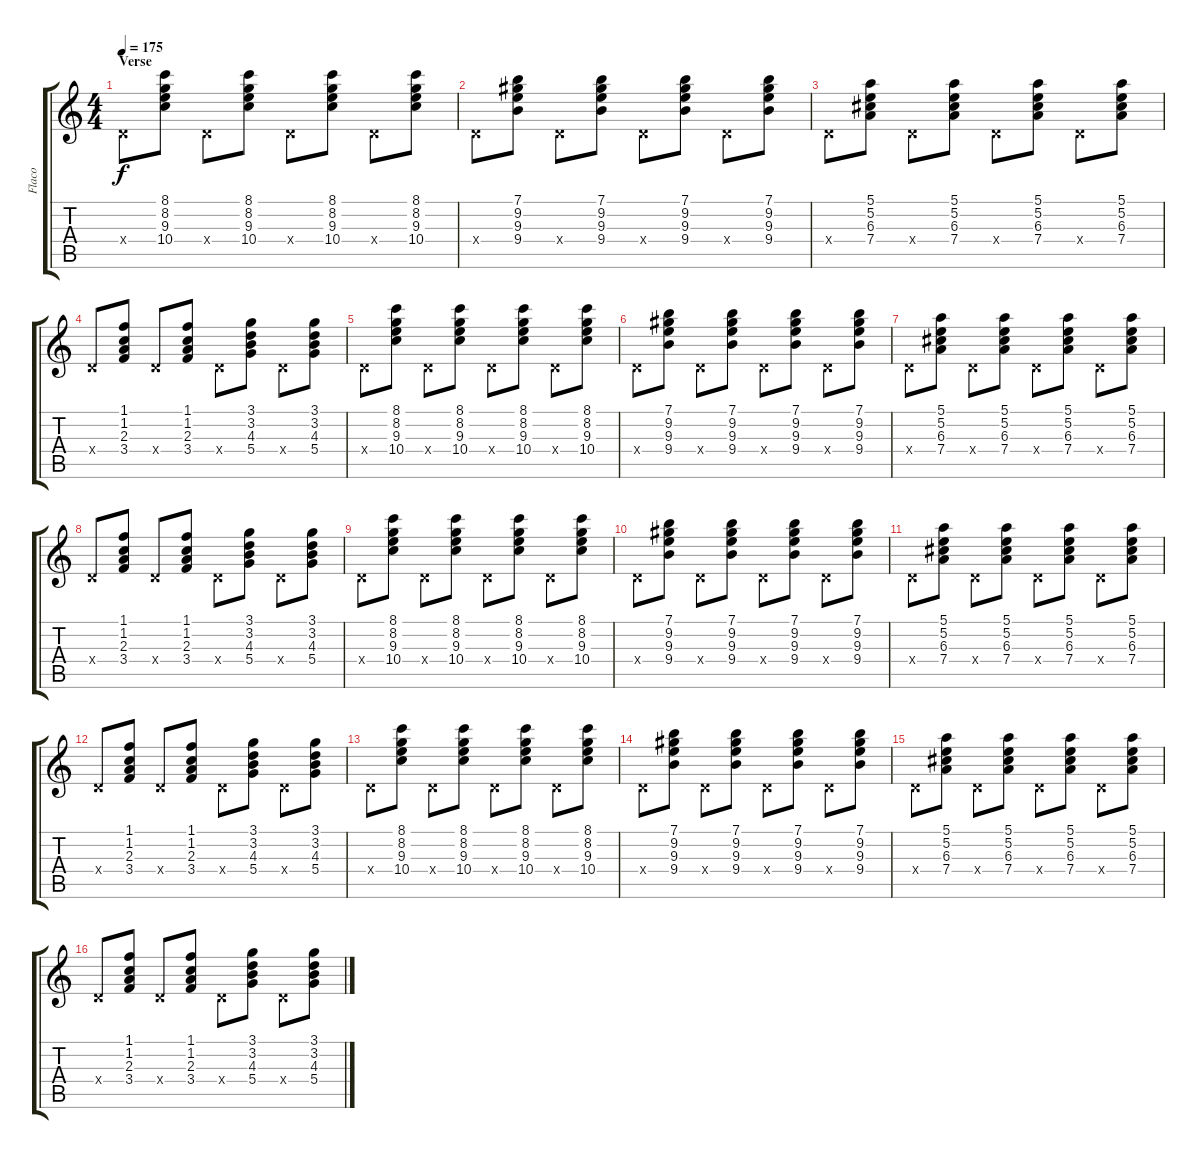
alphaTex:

\track ("Flaco" "Flaco") {instrument acousticguitarnylon}
\staff {score tabs}
\tuning (E4 B3 G3 D3 A2 E2) {hide}
\ts (4 4)
\section ("" "Verse")
\tempo 175
\clef g2
\ks c
0.4{x}.8{dy f} (8.1 8.2 9.3 10.4).8 0.4{x}.8 (8.1 8.2 9.3 10.4).8 0.4{x}.8 (8.1 8.2 9.3 10.4).8 0.4{x}.8 (8.1 8.2 9.3 10.4).8 |
0.4{x}.8 (7.1 9.2 9.3 9.4).8 0.4{x}.8 (7.1 9.2 9.3 9.4).8 0.4{x}.8 (7.1 9.2 9.3 9.4).8 0.4{x}.8 (7.1 9.2 9.3 9.4).8 |
0.4{x}.8 (5.1 5.2 6.3 7.4).8 0.4{x}.8 (5.1 5.2 6.3 7.4).8 0.4{x}.8 (5.1 5.2 6.3 7.4).8 0.4{x}.8 (5.1 5.2 6.3 7.4).8 |
0.4{x}.8 (1.1 1.2 2.3 3.4).8 0.4{x}.8 (1.1 1.2 2.3 3.4).8 0.4{x}.8 (3.1 3.2 4.3 5.4).8 0.4{x}.8 (3.1 3.2 4.3 5.4).8 |
0.4{x}.8 (8.1 8.2 9.3 10.4).8 0.4{x}.8 (8.1 8.2 9.3 10.4).8 0.4{x}.8 (8.1 8.2 9.3 10.4).8 0.4{x}.8 (8.1 8.2 9.3 10.4).8 |
0.4{x}.8 (7.1 9.2 9.3 9.4).8 0.4{x}.8 (7.1 9.2 9.3 9.4).8 0.4{x}.8 (7.1 9.2 9.3 9.4).8 0.4{x}.8 (7.1 9.2 9.3 9.4).8 |
0.4{x}.8 (5.1 5.2 6.3 7.4).8 0.4{x}.8 (5.1 5.2 6.3 7.4).8 0.4{x}.8 (5.1 5.2 6.3 7.4).8 0.4{x}.8 (5.1 5.2 6.3 7.4).8 |
0.4{x}.8 (1.1 1.2 2.3 3.4).8 0.4{x}.8 (1.1 1.2 2.3 3.4).8 0.4{x}.8 (3.1 3.2 4.3 5.4).8 0.4{x}.8 (3.1 3.2 4.3 5.4).8 |
0.4{x}.8 (8.1 8.2 9.3 10.4).8 0.4{x}.8 (8.1 8.2 9.3 10.4).8 0.4{x}.8 (8.1 8.2 9.3 10.4).8 0.4{x}.8 (8.1 8.2 9.3 10.4).8 |
0.4{x}.8 (7.1 9.2 9.3 9.4).8 0.4{x}.8 (7.1 9.2 9.3 9.4).8 0.4{x}.8 (7.1 9.2 9.3 9.4).8 0.4{x}.8 (7.1 9.2 9.3 9.4).8 |
0.4{x}.8 (5.1 5.2 6.3 7.4).8 0.4{x}.8 (5.1 5.2 6.3 7.4).8 0.4{x}.8 (5.1 5.2 6.3 7.4).8 0.4{x}.8 (5.1 5.2 6.3 7.4).8 |
0.4{x}.8 (1.1 1.2 2.3 3.4).8 0.4{x}.8 (1.1 1.2 2.3 3.4).8 0.4{x}.8 (3.1 3.2 4.3 5.4).8 0.4{x}.8 (3.1 3.2 4.3 5.4).8 |
0.4{x}.8 (8.1 8.2 9.3 10.4).8 0.4{x}.8 (8.1 8.2 9.3 10.4).8 0.4{x}.8 (8.1 8.2 9.3 10.4).8 0.4{x}.8 (8.1 8.2 9.3 10.4).8 |
0.4{x}.8 (7.1 9.2 9.3 9.4).8 0.4{x}.8 (7.1 9.2 9.3 9.4).8 0.4{x}.8 (7.1 9.2 9.3 9.4).8 0.4{x}.8 (7.1 9.2 9.3 9.4).8 |
0.4{x}.8 (5.1 5.2 6.3 7.4).8 0.4{x}.8 (5.1 5.2 6.3 7.4).8 0.4{x}.8 (5.1 5.2 6.3 7.4).8 0.4{x}.8 (5.1 5.2 6.3 7.4).8 |
0.4{x}.8 (1.1 1.2 2.3 3.4).8 0.4{x}.8 (1.1 1.2 2.3 3.4).8 0.4{x}.8 (3.1 3.2 4.3 5.4).8 0.4{x}.8 (3.1 3.2 4.3 5.4).8
